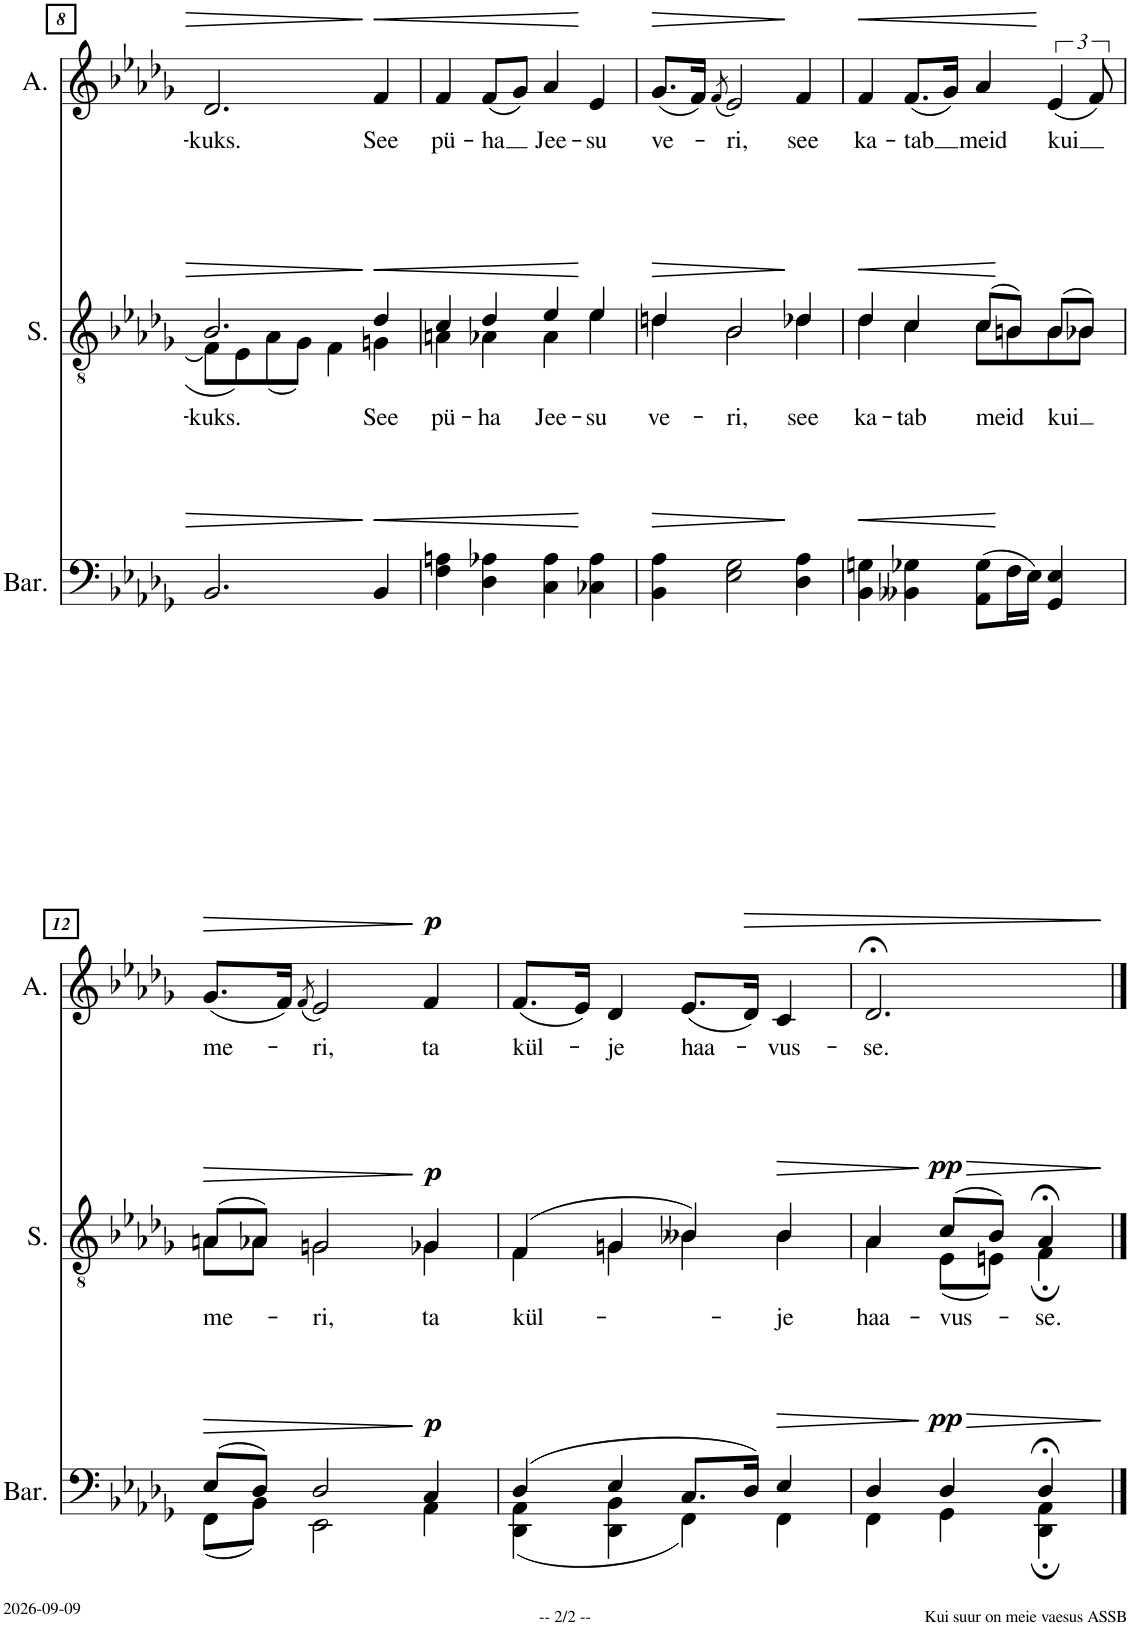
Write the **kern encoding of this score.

**kern	**dynam	**kern	**text	**dynam	**kern	**text	**dynam
*part3	*part3	*part2	*part2	*part2	*part1	*part1	*part1
*staff3	*staff3	*staff2	*staff2	*staff2	*staff1	*staff1	*staff1
*I"Baritone	*	*I"Soprano	*	*	*I"Alto	*	*
*I'Bar.	*	*I'S.	*	*	*I'A.	*	*
!!LO:PB:g=z
*clefF4	*	*clefGv2	*	*	*clefG2	*	*
*	*	*	*	*	*Trd1c2	*	*
*k[b-e-a-d-g-]	*	*k[b-e-a-d-g-]	*	*	*k[b-e-a-d-g-]	*	*
*M4/4	*	*M4/4	*	*	*M4/4	*	*
*met(c)	*	*met(c)	*	*	*met(c)	*	*
=8	=8	=8	=8	=8	=8	=8	=8
!	!	!	!LO:LY:b	!	!	!LO:LY:b	!
*	*	*^	*	*	*	*	*
2.BB-/	.	2.B-/	8F\L]	-kuks.	.	2.d-/	-kuks.	.
.	.	.	8E-\	.	.	.	.	.
.	.	.	(8A-\	.	.	.	.	.
.	.	.	8G-\J)	.	.	.	.	.
.	.	.	4F\	.	.	.	.	.
!	!LO:HP:b	!	!	!LO:LY:b	!LO:HP:b	!	!LO:LY:b	!LO:HP:b
4BB-/	<	4d-/	4Gn\	See	<	4f/	See	<
=9	=9	=9	=9	=9	=9	=9	=9	=9
!	!	!	!	!LO:LY:b	!	!	!LO:LY:b	!
4F\ 4An\	.	4c/	4An\	pü-	.	4f/	pü-	.
!	!	!	!	!LO:LY:b	!	!	!LO:LY:b	!
4D-\ 4A-X\	.	4d-/	4A-X\	-ha	.	(8f/L	-ha	.
.	.	.	.	.	.	8g-/J)	.	.
!	!	!	!	!LO:LY:b	!	!	!LO:LY:b	!
4C\ 4A-\	.	4e-/	4A-\	Jee-	.	4a-/	Jee-	.
!	!	!	!	!LO:LY:b	!	!	!LO:LY:b	!
4C-X\ 4A-\	[	4e-/	4e-\	-su	[	4e-/	-su	[
=10	=10	=10	=10	=10	=10	=10	=10	=10
!	!LO:HP:b	!	!	!LO:LY:b	!LO:HP:b	!	!LO:LY:b	!LO:HP:b
4BB-\ 4A-\	>	4dn/	4d\	ve-	>	(8.g-/L	ve-	>
.	.	.	.	.	.	16f/Jk)	.	.
.	.	.	.	.	.	(8qf/	.	.
!	!	!	!	!LO:LY:b	!	!	!LO:LY:b	!
2E-\ 2G-\	.	2B-/	2B-\	-ri,	.	2e-/)	-ri,	.
!	!	!	!	!LO:LY:b	!	!	!LO:LY:b	!
4D-\ 4A-\	]	4d-X/	4d-\	see	]	4f/	see	]
=11	=11	=11	=11	=11	=11	=11	=11	=11
!	!LO:HP:b	!	!	!LO:LY:b	!LO:HP:b	!	!LO:LY:b	!LO:HP:b
4BB-\ 4Gn\	<	4d-/	4d-\	ka-	<	4f/	ka-	<
!	!	!	!	!LO:LY:b	!	!	!LO:LY:b	!
4BB--X\ 4G-X\	.	4c/	4c\	-tab	.	(8.f/L	-tab	.
.	.	.	.	.	.	16g-/Jk)	.	.
!	!	!	!	!LO:LY:b	!	!	!LO:LY:b	!
(8AA-\ 8G-\L	.	(8c/L	8c\L	meid	.	4a-/	meid	.
16F\L	[	8Bn/J)	8B\	.	[	.	.	.
16E-\JJ)	.	.	.	.	.	.	.	.
!	!	!	!	!LO:LY:b	!	!	!LO:LY:b	!
4GG-/ 4E-/	.	(8B/L	8B\	kui	.	(6e-/	kui	[
.	.	8B-X/J)	8B-\J	.	.	.	.	.
.	.	.	.	.	.	12f/)	.	.
!!LO:LB:g=z
=12	=12	=12	=12	=12	=12	=12	=12	=12
!	!LO:HP:b	!	!	!LO:LY:b	!LO:HP:b	!	!LO:LY:b	!LO:HP:b
*^	*	*	*	*	*	*	*	*
(8E-/L	(8FF\L	>	(8An/L	8A\L	me-	>	(8.g-/L	me-	>
8D-/J)	8BB-\J)	.	8A-X/J)	8A-\J	.	.	.	.	.
.	.	.	.	.	.	.	16f/Jk)	.	.
.	.	.	.	.	.	.	(8qf/	.	.
!	!	!	!	!	!LO:LY:b	!	!	!LO:LY:b	!
2D-/	2EE-\	.	2Gn/	2G\	-ri,	.	2e-/)	-ri,	.
!	!	!LO:DY:n=1:a	!	!	!LO:LY:b	!LO:DY:n=1:a	!	!LO:LY:b	!LO:DY:n=1:a
4C/	4AA-\	] p	4G-X/	4G-\	ta	] p	4f/	ta	] p
=13	=13	=13	=13	=13	=13	=13	=13	=13	=13
!	!	!	!	!	!LO:LY:b	!	!	!LO:LY:b	!
(4D-/	(4DD-\ 4AA-\	.	(4F/	4F\	kül-	.	(8.f/L	kül-	.
.	.	.	.	.	.	.	16e-/Jk)	.	.
!	!	!	!	!	!	!	!	!LO:LY:b	!
4E-/	4DD-\ 4BB-\	.	4Gn/	4G\	.	.	4d-/	-je	.
!	!	!	!	!	!	!	!	!LO:LY:b	!
8.C/L	4FF\)	.	4B--X/)	4B--\	.	.	(8.e-/L	haa-	.
!	!	!	!	!	!	!	!	!	!LO:HP:b
16D-/Jk)	.	.	.	.	.	.	16d-/Jk)	.	>
!	!	!LO:HP:b	!	!	!LO:LY:b	!LO:HP:b	!	!LO:LY:b	!
4E-/	4FF\	>	4B--/	4B--\	-je	>	4c/	-vus-	.
=14	=14	=14	=14	=14	=14	=14	=14	=14	=14
!	!	!	!	!	!LO:LY:b	!	!	!LO:LY:b	!
4D-/	4FF\	.	4A-/	4A-\	haa-	.	2.d-;</	-se.	.
!	!	!LO:HP:n=1:b	!	!	!LO:LY:b	!LO:HP:n=1:b	!	!	!
!	!	!LO:DY:n=1:a	!	!	!	!LO:DY:n=1:a	!	!	!
4D-/	4GG-\	] > pp	(8c/L	(8E-\L	-vus-	] > pp	.	.	.
.	.	.	8B-/J)	8En\J)	.	.	.	.	.
!	!	!	!	!	!LO:LY:b	!	!	!	!
4D-;</	4DD-\; 4AA-\;	.	4A-;</	4F;\	-se.	.	.	.	.
*v	*v	*	*	*	*	*	*	*	*
*	*	*v	*v	*	*	*	*	*
.	]	.	.	]	.	.	]
==	==	==	==	==	==	==	==
*-	*-	*-	*-	*-	*-	*-	*-
